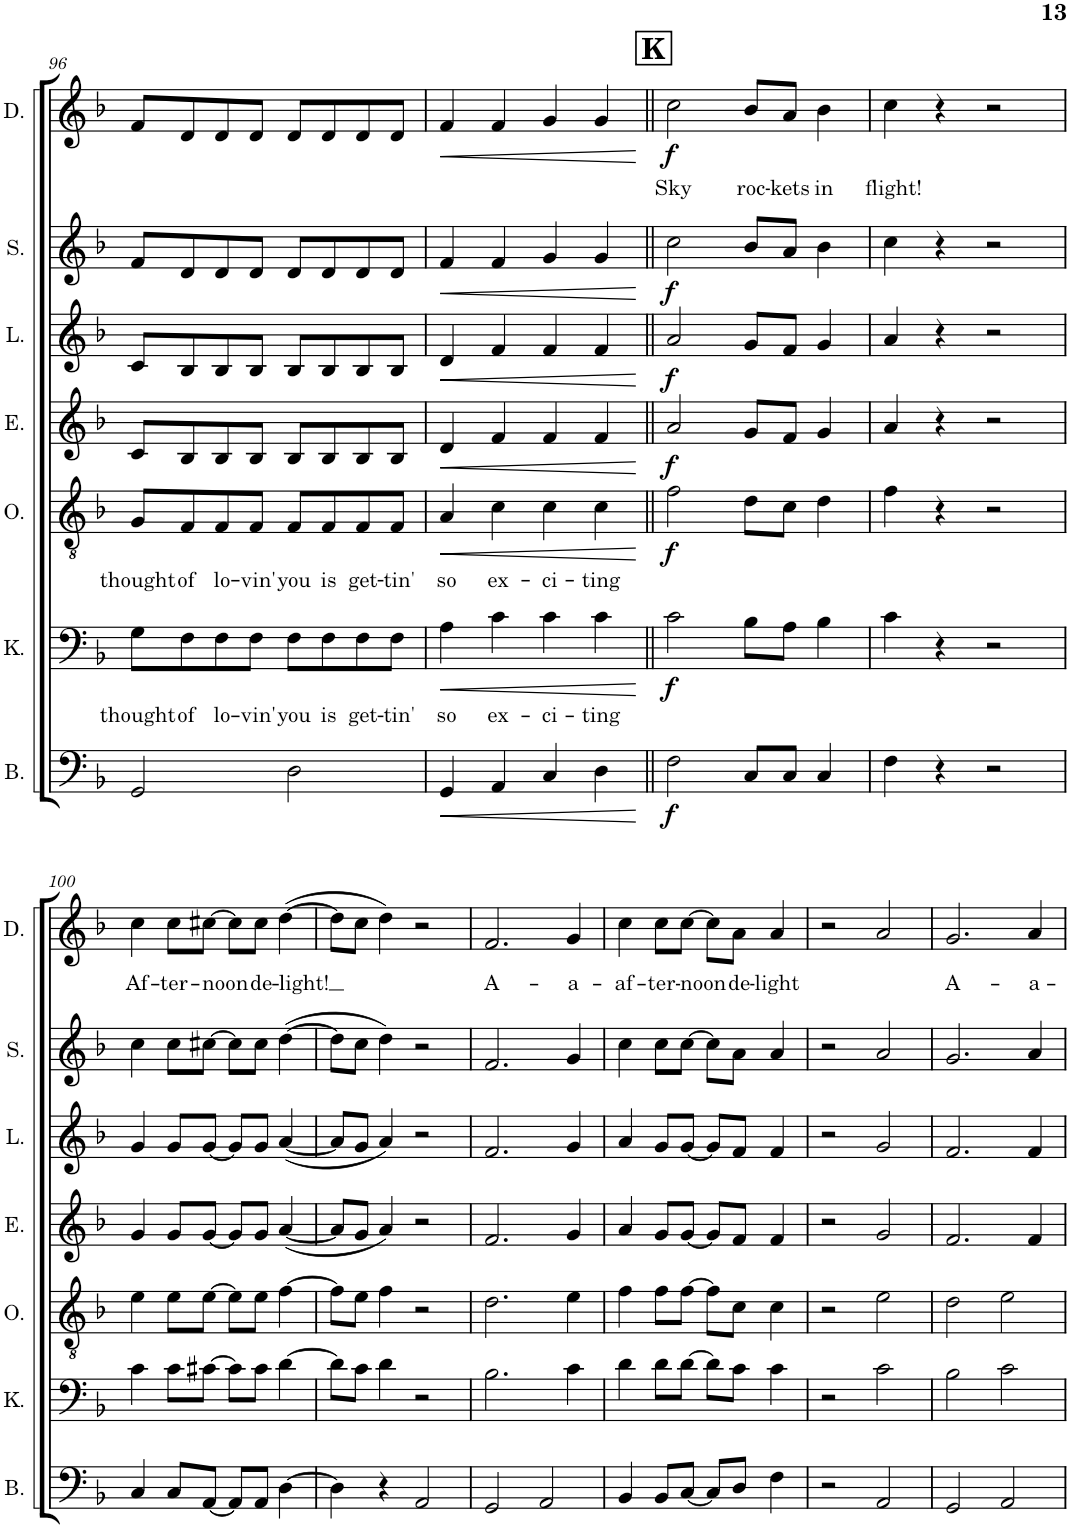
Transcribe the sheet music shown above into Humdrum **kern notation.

**kern	**dynam	**kern	**text	**dynam	**kern	**text	**dynam	**kern	**dynam	**kern	**dynam	**kern	**dynam	**kern	**text	**dynam
*part7	*part7	*part6	*part6	*part6	*part5	*part5	*part5	*part4	*part4	*part3	*part3	*part2	*part2	*part1	*part1	*part1
*staff7	*staff7	*staff6	*staff6	*staff6	*staff5	*staff5	*staff5	*staff4	*staff4	*staff3	*staff3	*staff2	*staff2	*staff1	*staff1	*staff1
*I"Bacon	*	*I"Kat	*	*	*I"Orwen	*	*	*I"Elisabet	*	*I"Libby	*	*I"Shakespeare	*	*I"Drake	*	*
*I'B.	*	*I'K.	*	*	*I'O.	*	*	*I'E.	*	*I'L.	*	*I'S.	*	*I'D.	*	*
!!LO:PB:g=z
*clefF4	*	*clefF4	*	*	*clefGv2	*	*	*clefG2	*	*clefG2	*	*clefG2	*	*clefG2	*	*
*k[b-]	*	*k[b-]	*	*	*k[b-]	*	*	*k[b-]	*	*k[b-]	*	*k[b-]	*	*k[b-]	*	*
*M2/2	*	*M2/2	*	*	*M2/2	*	*	*M2/2	*	*M2/2	*	*M2/2	*	*M2/2	*	*
*met(c|)	*	*met(c|)	*	*	*met(c|)	*	*	*met(c|)	*	*met(c|)	*	*met(c|)	*	*met(c|)	*	*
=96	=96	=96	=96	=96	=96	=96	=96	=96	=96	=96	=96	=96	=96	=96	=96	=96
!	!	!	!LO:LY:b	!	!	!LO:LY:b	!	!	!	!	!	!	!	!	!	!
2GG/	.	8G\L	thought	.	8G/L	thought	.	8c/L	.	8c/L	.	8f/L	.	8f/L	.	.
!	!	!	!LO:LY:b	!	!	!LO:LY:b	!	!	!	!	!	!	!	!	!	!
.	.	8F\	of	.	8F/	of	.	8B-/	.	8B-/	.	8d/	.	8d/	.	.
!	!	!	!LO:LY:b	!	!	!LO:LY:b	!	!	!	!	!	!	!	!	!	!
.	.	8F\	lo-	.	8F/	lo-	.	8B-/	.	8B-/	.	8d/	.	8d/	.	.
!	!	!	!LO:LY:b	!	!	!LO:LY:b	!	!	!	!	!	!	!	!	!	!
.	.	8F\J	-vin'	.	8F/J	-vin'	.	8B-/J	.	8B-/J	.	8d/J	.	8d/J	.	.
!	!	!	!LO:LY:b	!	!	!LO:LY:b	!	!	!	!	!	!	!	!	!	!
2D\	.	8F\L	you	.	8F/L	you	.	8B-/L	.	8B-/L	.	8d/L	.	8d/L	.	.
!	!	!	!LO:LY:b	!	!	!LO:LY:b	!	!	!	!	!	!	!	!	!	!
.	.	8F\	is	.	8F/	is	.	8B-/	.	8B-/	.	8d/	.	8d/	.	.
!	!	!	!LO:LY:b	!	!	!LO:LY:b	!	!	!	!	!	!	!	!	!	!
.	.	8F\	get-	.	8F/	get-	.	8B-/	.	8B-/	.	8d/	.	8d/	.	.
!	!	!	!LO:LY:b	!	!	!LO:LY:b	!	!	!	!	!	!	!	!	!	!
.	.	8F\J	-tin'	.	8F/J	-tin'	.	8B-/J	.	8B-/J	.	8d/J	.	8d/J	.	.
=97	=97	=97	=97	=97	=97	=97	=97	=97	=97	=97	=97	=97	=97	=97	=97	=97
!	!LO:HP:b	!	!LO:LY:b	!LO:HP:b	!	!LO:LY:b	!LO:HP:b	!	!LO:HP:b	!	!LO:HP:b	!	!LO:HP:b	!	!	!LO:HP:b
4GG/	<	4A\	so	<	4A/	so	<	4d/	<	4d/	<	4f/	<	4f/	.	<
!	!	!	!LO:LY:b	!	!	!LO:LY:b	!	!	!	!	!	!	!	!	!	!
4AA/	.	4c\	ex-	.	4c\	ex-	.	4f/	.	4f/	.	4f/	.	4f/	.	.
!	!	!	!LO:LY:b	!	!	!LO:LY:b	!	!	!	!	!	!	!	!	!	!
4C/	.	4c\	-ci-	.	4c\	-ci-	.	4f/	.	4f/	.	4g/	.	4g/	.	.
!	!	!	!LO:LY:b	!	!	!LO:LY:b	!	!	!	!	!	!	!	!	!	!
4D\	.	4c\	-ting	.	4c\	-ting	.	4f/	.	4f/	.	4g/	.	4g/	.	.
.	[	.	.	[	.	.	[	.	[	.	[	.	[	.	.	[
!!LO:REH:place=s1:a:B:cj:fs=14:t=K
=98||	=98||	=98||	=98||	=98||	=98||	=98||	=98||	=98||	=98||	=98||	=98||	=98||	=98||	=98||	=98||	=98||
!	!LO:DY:b	!	!	!LO:DY:b	!	!	!LO:DY:b	!	!LO:DY:b	!	!LO:DY:b	!	!LO:DY:b	!	!LO:LY:b	!LO:DY:b
2F\	f	2c\	.	f	2f\	.	f	2a/	f	2a/	f	2cc\	f	2cc\	Sky	f
!	!	!	!	!	!	!	!	!	!	!	!	!	!	!	!LO:LY:b	!
8C/L	.	8B-\L	.	.	8d\L	.	.	8g/L	.	8g/L	.	8b-/L	.	8b-/L	roc-	.
!	!	!	!	!	!	!	!	!	!	!	!	!	!	!	!LO:LY:b	!
8C/J	.	8A\J	.	.	8c\J	.	.	8f/J	.	8f/J	.	8a/J	.	8a/J	-kets	.
!	!	!	!	!	!	!	!	!	!	!	!	!	!	!	!LO:LY:b	!
4C/	.	4B-\	.	.	4d\	.	.	4g/	.	4g/	.	4b-\	.	4b-\	in	.
=99	=99	=99	=99	=99	=99	=99	=99	=99	=99	=99	=99	=99	=99	=99	=99	=99
!	!	!	!	!	!	!	!	!	!	!	!	!	!	!	!LO:LY:b	!
4F\	.	4c\	.	.	4f\	.	.	4a/	.	4a/	.	4cc\	.	4cc\	flight!	.
4r	.	4r	.	.	4r	.	.	4r	.	4r	.	4r	.	4r	.	.
2r	.	2r	.	.	2r	.	.	2r	.	2r	.	2r	.	2r	.	.
!!LO:LB:g=z
=100	=100	=100	=100	=100	=100	=100	=100	=100	=100	=100	=100	=100	=100	=100	=100	=100
!	!	!	!	!	!	!	!	!	!	!	!	!	!	!	!LO:LY:b	!
4C/	.	4c\	.	.	4e\	.	.	4g/	.	4g/	.	4cc\	.	4cc\	Af-	.
!	!	!	!	!	!	!	!	!	!	!	!	!	!	!	!LO:LY:b	!
8C/L	.	8c\L	.	.	8e\L	.	.	8g/L	.	8g/L	.	8cc\L	.	8cc\L	-ter-	.
!	!	!	!	!	!	!	!	!	!	!	!	!	!	!	!LO:LY:b	!
[8AA/J	.	[8c#X\J	.	.	[8e\J	.	.	[8g/J	.	[8g/J	.	[8cc#X\J	.	[8cc#X\J	-noon	.
8AA/L]	.	8c#\L]	.	.	8e\L]	.	.	8g/L]	.	8g/L]	.	8cc#\L]	.	8cc#\L]	.	.
!	!	!	!	!	!	!	!	!	!	!	!	!	!	!	!LO:LY:b	!
8AA/J	.	8c#\J	.	.	8e\J	.	.	8g/J	.	8g/J	.	8cc#\J	.	8cc#\J	de-	.
!	!	!	!	!	!	!	!	!	!	!	!	!	!	!	!LO:LY:b	!
[4D\	.	[4d\	.	.	[4f\	.	.	([4a/	.	([4a/	.	([4dd\	.	([4dd\	-light!	.
=101	=101	=101	=101	=101	=101	=101	=101	=101	=101	=101	=101	=101	=101	=101	=101	=101
4D\]	.	8d\L]	.	.	8f\L]	.	.	8a/L]	.	8a/L]	.	8dd\L]	.	8dd\L]	.	.
.	.	8c\J	.	.	8e\J	.	.	8g/J	.	8g/J	.	8cc\J	.	8cc\J	.	.
4r	.	4d\	.	.	4f\	.	.	4a/)	.	4a/)	.	4dd\)	.	4dd\)	.	.
2AA/	.	2r	.	.	2r	.	.	2r	.	2r	.	2r	.	2r	.	.
=102	=102	=102	=102	=102	=102	=102	=102	=102	=102	=102	=102	=102	=102	=102	=102	=102
!	!	!	!	!	!	!	!	!	!	!	!	!	!	!	!LO:LY:b	!
2GG/	.	2.B-\	.	.	2.d\	.	.	2.f/	.	2.f/	.	2.f/	.	2.f/	A-	.
2AA/	.	.	.	.	.	.	.	.	.	.	.	.	.	.	.	.
!	!	!	!	!	!	!	!	!	!	!	!	!	!	!	!LO:LY:b	!
.	.	4c\	.	.	4e\	.	.	4g/	.	4g/	.	4g/	.	4g/	a-	.
=103	=103	=103	=103	=103	=103	=103	=103	=103	=103	=103	=103	=103	=103	=103	=103	=103
!	!	!	!	!	!	!	!	!	!	!	!	!	!	!	!LO:LY:b	!
4BB-/	.	4d\	.	.	4f\	.	.	4a/	.	4a/	.	4cc\	.	4cc\	-af-	.
!	!	!	!	!	!	!	!	!	!	!	!	!	!	!	!LO:LY:b	!
8BB-/L	.	8d\L	.	.	8f\L	.	.	8g/L	.	8g/L	.	8cc\L	.	8cc\L	-ter-	.
!	!	!	!	!	!	!	!	!	!	!	!	!	!	!	!LO:LY:b	!
[8C/J	.	[8d\J	.	.	[8f\J	.	.	[8g/J	.	[8g/J	.	[8cc\J	.	[8cc\J	-noon	.
8C/L]	.	8d\L]	.	.	8f\L]	.	.	8g/L]	.	8g/L]	.	8cc\L]	.	8cc\L]	.	.
!	!	!	!	!	!	!	!	!	!	!	!	!	!	!	!LO:LY:b	!
8D/J	.	8c\J	.	.	8c\J	.	.	8f/J	.	8f/J	.	8a\J	.	8a\J	de-	.
!	!	!	!	!	!	!	!	!	!	!	!	!	!	!	!LO:LY:b	!
4F\	.	4c\	.	.	4c\	.	.	4f/	.	4f/	.	4a/	.	4a/	-light	.
=104	=104	=104	=104	=104	=104	=104	=104	=104	=104	=104	=104	=104	=104	=104	=104	=104
2r	.	2r	.	.	2r	.	.	2r	.	2r	.	2r	.	2r	.	.
2AA/	.	2c\	.	.	2e\	.	.	2g/	.	2g/	.	2a/	.	2a/	.	.
=105	=105	=105	=105	=105	=105	=105	=105	=105	=105	=105	=105	=105	=105	=105	=105	=105
!	!	!	!	!	!	!	!	!	!	!	!	!	!	!	!LO:LY:b	!
2GG/	.	2B-\	.	.	2d\	.	.	2.f/	.	2.f/	.	2.g/	.	2.g/	A-	.
2AA/	.	2c\	.	.	2e\	.	.	.	.	.	.	.	.	.	.	.
!	!	!	!	!	!	!	!	!	!	!	!	!	!	!	!LO:LY:b	!
.	.	.	.	.	.	.	.	4f/	.	4f/	.	4a/	.	4a/	-a-	.
=	=	=	=	=	=	=	=	=	=	=	=	=	=	=	=	=
*-	*-	*-	*-	*-	*-	*-	*-	*-	*-	*-	*-	*-	*-	*-	*-	*-
